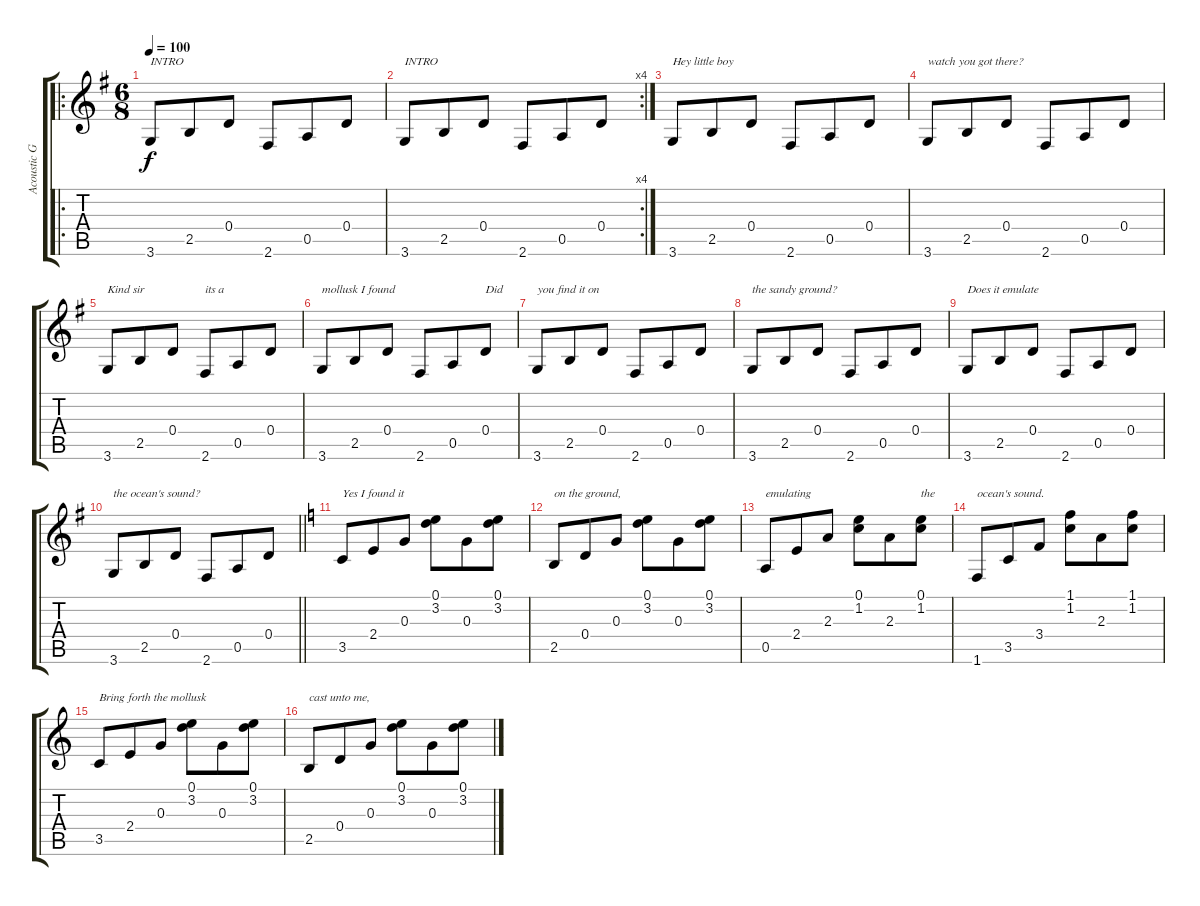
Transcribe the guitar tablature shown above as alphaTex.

\track ("Acoustic Guitar" "Acoustic G") {instrument acousticguitarsteel}
\staff {score tabs}
\tuning (E4 B3 G3 D3 A2 E2) {hide}
\ro
\ts (6 8)
\tempo 100
\clef g2
\ks g
3.6.8{txt "INTRO" dy f instrument acousticguitarsteel} 2.5.8 0.4.8 2.6.8 0.5.8 0.4.8 |
\rc 4
3.6.8{txt "INTRO"} 2.5.8 0.4.8 2.6.8 0.5.8 0.4.8 |
3.6.8{txt "Hey little boy"} 2.5.8 0.4.8 2.6.8 0.5.8 0.4.8 |
3.6.8{txt "watch you got there?"} 2.5.8 0.4.8 2.6.8 0.5.8 0.4.8 |
3.6.8{txt "Kind sir"} 2.5.8 0.4.8 2.6.8{txt "its a"} 0.5.8 0.4.8 |
3.6.8{txt "mollusk I found"} 2.5.8 0.4.8 2.6.8 0.5.8 0.4.8{txt "Did"} |
3.6.8{txt "you find it on"} 2.5.8 0.4.8 2.6.8 0.5.8 0.4.8 |
3.6.8{txt "the sandy ground?"} 2.5.8 0.4.8 2.6.8 0.5.8 0.4.8 |
3.6.8{txt "Does it emulate"} 2.5.8 0.4.8 2.6.8 0.5.8 0.4.8 |
\barLineRight lightlight
3.6.8{txt "the ocean's sound?"} 2.5.8 0.4.8 2.6.8 0.5.8 0.4.8 |
\ks c
3.5.8{txt "Yes I found it"} 2.4.8 0.3.8 (0.1 3.2).8 0.3.8 (0.1 3.2).8 |
2.5.8{txt "on the ground,"} 0.4.8 0.3.8 (0.1 3.2).8 0.3.8 (0.1 3.2).8 |
0.5.8{txt "emulating"} 2.4.8 2.3.8 (0.1 1.2).8 2.3.8 (0.1 1.2).8{txt "the"} |
1.6.8{txt "ocean's sound."} 3.5.8 3.4.8 (1.1 1.2).8 2.3.8 (1.1 1.2).8 |
3.5.8{txt "Bring forth the mollusk"} 2.4.8 0.3.8 (0.1 3.2).8 0.3.8 (0.1 3.2).8 |
2.5.8{txt "cast unto me,"} 0.4.8 0.3.8 (0.1 3.2).8 0.3.8 (0.1 3.2).8
